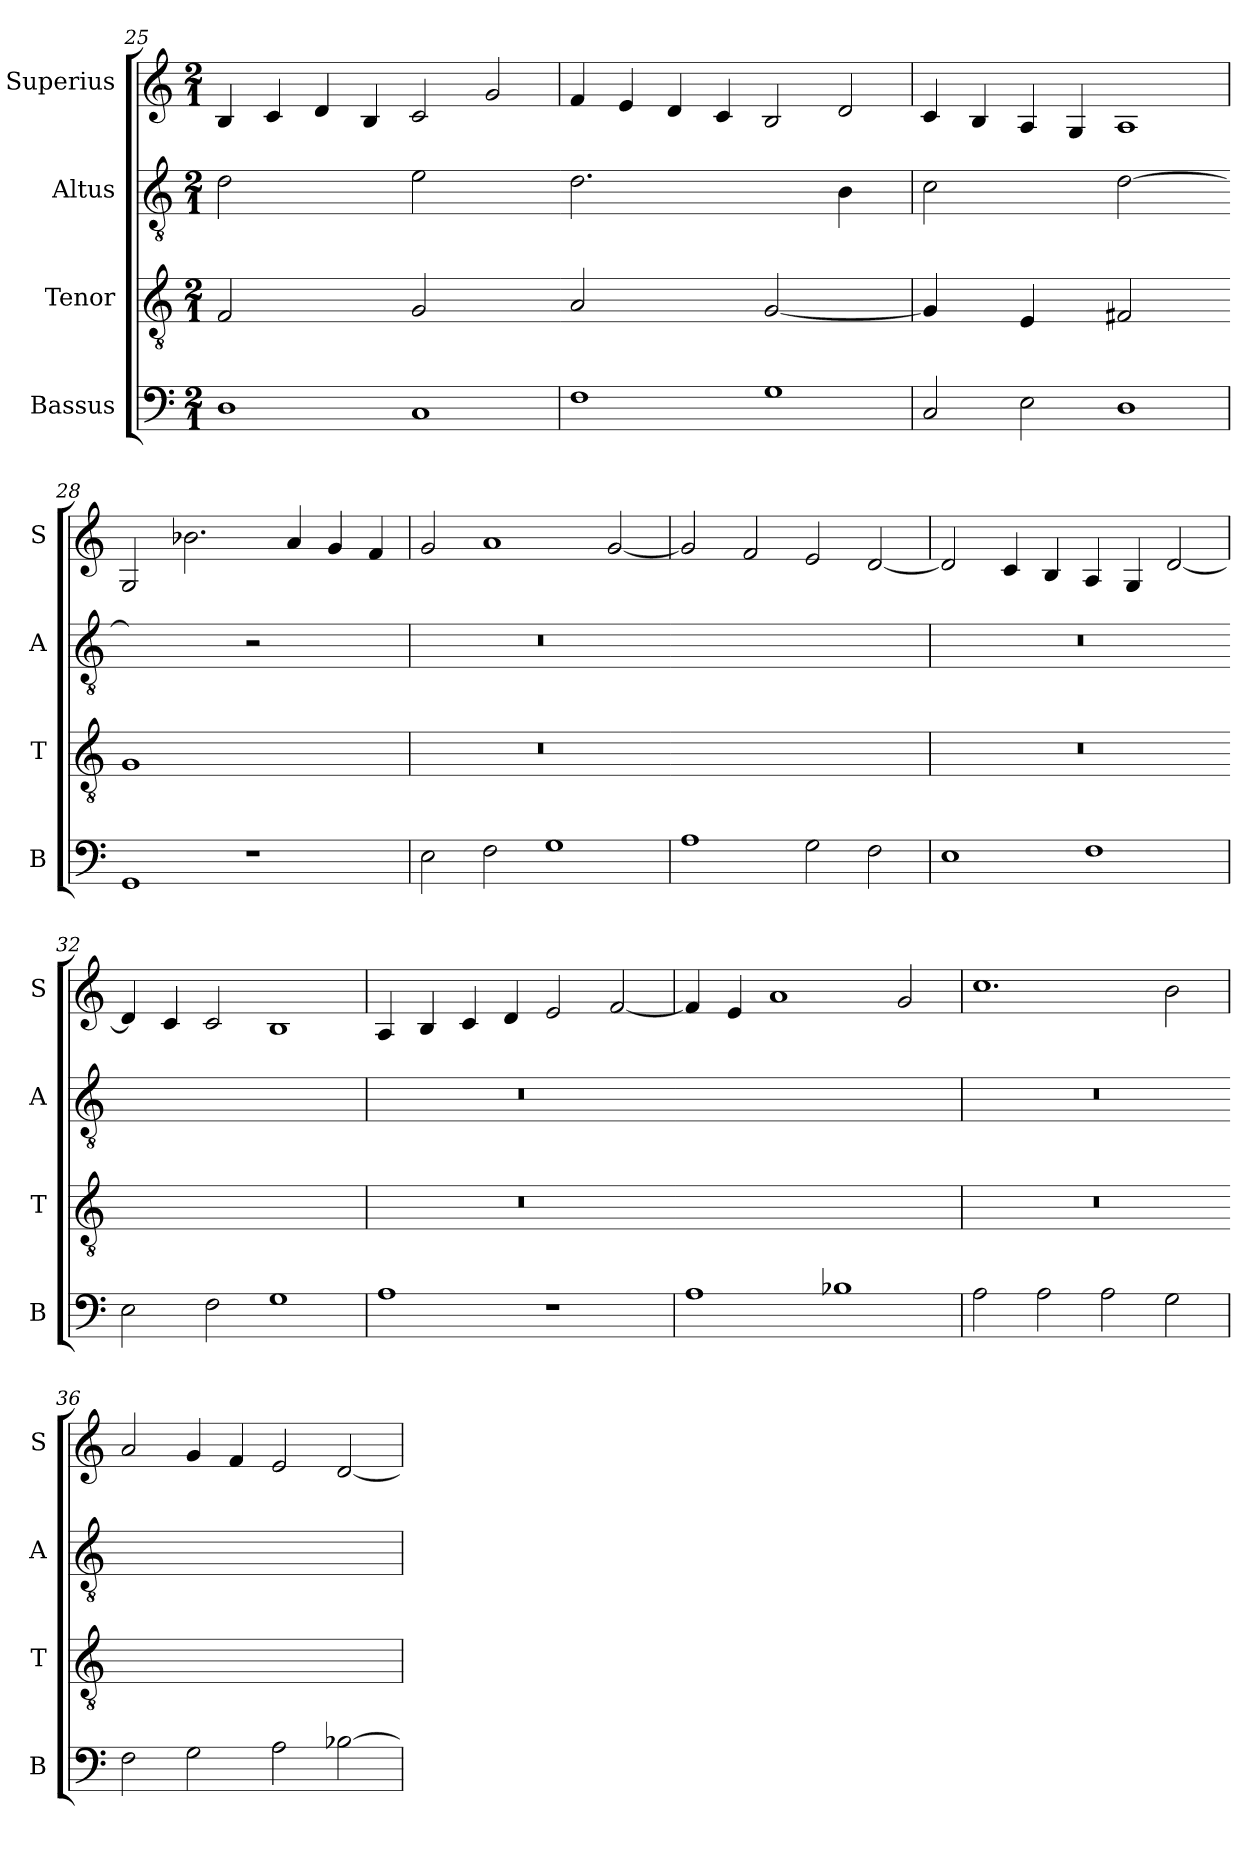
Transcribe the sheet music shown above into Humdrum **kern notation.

**kern	**kern	**kern	**kern
*part4	*part3	*part2	*part1
*staff4	*staff3	*staff2	*staff1
*I"Bassus	*I"Tenor	*I"Altus	*I"Superius
*I'B	*I'T	*I'A	*I'S
*clefF4	*clefGv2	*clefGv2	*clefG2
*k[]	*k[]	*k[]	*k[]
*M2/1	*M2/1	*M2/1	*M2/1
=25	=25	=25	=25
!	!LO:N:vis=2	!LO:N:vis=2	!
1D	1F	1d	4B/
.	.	.	4c/
.	.	.	4d/
.	.	.	4B/
!	!LO:N:vis=2	!LO:N:vis=2	!
1C	1G	1e	2c/
.	.	.	2g/
=26	=26-	=26-	=26
!	!LO:N:vis=2	!LO:N:vis=2.	!
1F	1A	1.d	4f/
.	.	.	4e/
.	.	.	4d/
.	.	.	4c/
!	!LO:N:vis=2	!	!
1G	[1G	.	2B/
!	!	!LO:N:vis=4	!
.	.	2B\	2d/
=27	=27	=27	=27
!	!LO:N:vis=4	!LO:N:vis=2	!
2C/	2G/]	1c	4c/
.	.	.	4B/
!	!LO:N:vis=4	!	!
2E\	2E/	.	4A/
.	.	.	4G/
!	!LO:N:vis=2	!LO:N:vis=2	!
1D	1F#X	[1d	1A
=28	=28-	=28-	=28
!	!LO:N:vis=1	!LO:N:vis=2	!
1GG	0G	1dyy]	2G/
.	.	.	2.b-X\
!	!	!LO:N:vis=2	!
1r	.	1r	.
.	.	.	4a/
.	.	.	4g/
.	.	.	4f/
=29	=29	=29	=29
!	!LO:N:vis=1	!LO:N:vis=1	!
2E\	0r	0r	2g/
2F\	.	.	1a
1G	.	.	.
.	.	.	[2g/
=30	=30-	=30-	=30
!	!LO:N:vis=1	!LO:N:vis=1	!
1A	0ryy	0ryy	2g/]
.	.	.	2f/
2G\	.	.	2e/
2F\	.	.	[2d/
=31	=31	=31	=31
!	!LO:N:vis=1	!LO:N:vis=1	!
1E	0r	0r	2d/]
.	.	.	4c/
.	.	.	4B/
1F	.	.	4A/
.	.	.	4G/
.	.	.	[2d/
=32	=32-	=32-	=32
!	!LO:N:vis=1	!LO:N:vis=1	!
2E\	0ryy	0ryy	4d/]
.	.	.	4c/
2F\	.	.	2c/
1G	.	.	1B
=33	=33	=33	=33
!	!LO:N:vis=1	!LO:N:vis=1	!
1A	0r	0r	4A/
.	.	.	4B/
.	.	.	4c/
.	.	.	4d/
1r	.	.	2e/
.	.	.	[2f/
=34	=34-	=34-	=34
!	!LO:N:vis=1	!LO:N:vis=1	!
1A	0ryy	0ryy	4f/]
.	.	.	4e/
.	.	.	1a
1B-X	.	.	.
.	.	.	2g/
=35	=35	=35	=35
!	!LO:N:vis=1	!LO:N:vis=1	!
2A\	0r	0r	1.cc
2A\	.	.	.
2A\	.	.	.
2G\	.	.	2b\
=36	=36-	=36-	=36
!	!LO:N:vis=1	!LO:N:vis=1	!
2F\	0ryy	0ryy	2a/
2G\	.	.	4g/
.	.	.	4f/
2A\	.	.	2e/
[2B-X\	.	.	[2d/
=	=	=	=
*-	*-	*-	*-
